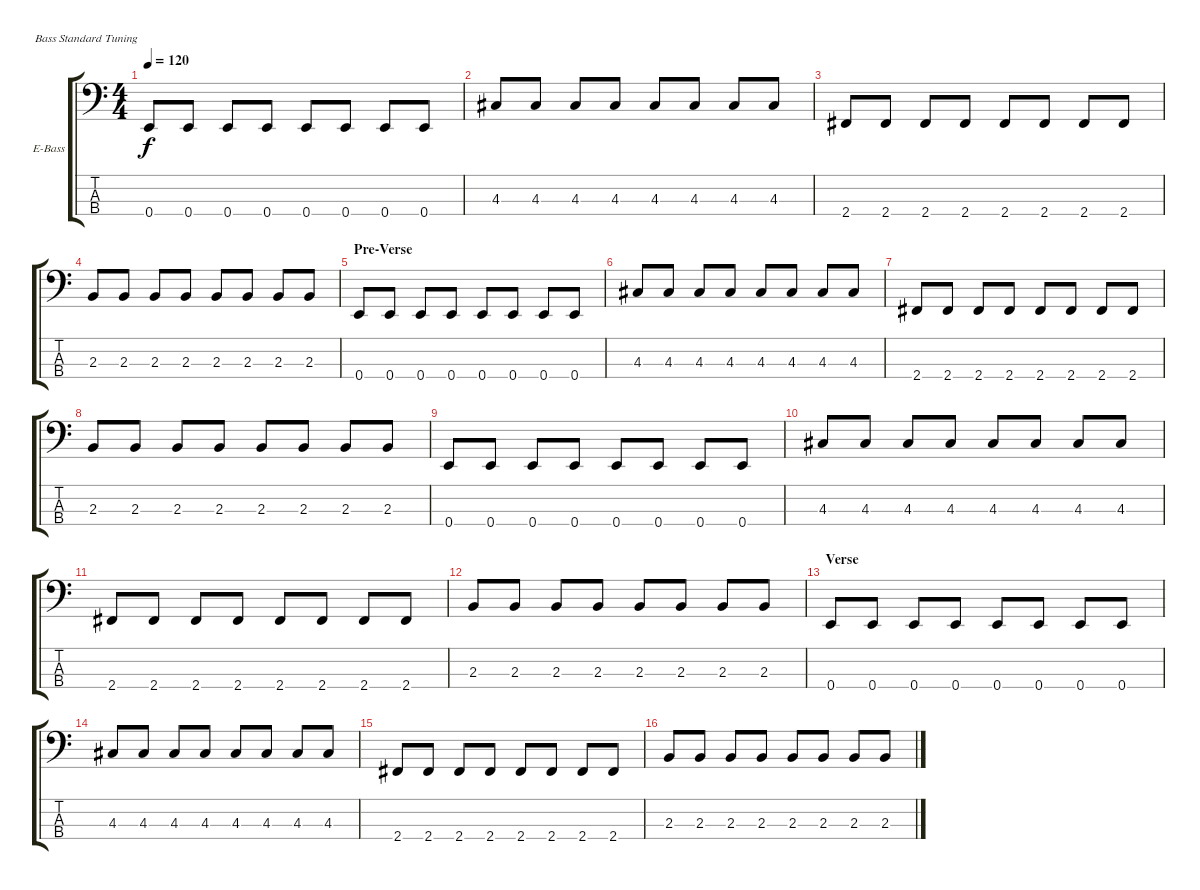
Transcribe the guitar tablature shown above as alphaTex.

\defaultSystemsLayout 4
\bracketExtendMode groupsimilarinstruments
\firstSystemTrackNameOrientation horizontal
\otherSystemsTrackNameOrientation horizontal
\track ("Bass" "E-Bass") {instrument electricbassfinger}
\staff {score tabs}
\tuning (G2 D2 A1 E1)
\ts (4 4)
\tempo 120
\clef f4
\ks c
0.4.8{dy f} 0.4.8 0.4.8 0.4.8 0.4.8 0.4.8 0.4.8 0.4.8 |
4.3.8 4.3.8 4.3.8 4.3.8 4.3.8 4.3.8 4.3.8 4.3.8 |
2.4.8 2.4.8 2.4.8 2.4.8 2.4.8 2.4.8 2.4.8 2.4.8 |
2.3.8 2.3.8 2.3.8 2.3.8 2.3.8 2.3.8 2.3.8 2.3.8 |
\section ("" "Pre-Verse")
0.4.8 0.4.8 0.4.8 0.4.8 0.4.8 0.4.8 0.4.8 0.4.8 |
4.3.8 4.3.8 4.3.8 4.3.8 4.3.8 4.3.8 4.3.8 4.3.8 |
2.4.8 2.4.8 2.4.8 2.4.8 2.4.8 2.4.8 2.4.8 2.4.8 |
2.3.8 2.3.8 2.3.8 2.3.8 2.3.8 2.3.8 2.3.8 2.3.8 |
0.4.8 0.4.8 0.4.8 0.4.8 0.4.8 0.4.8 0.4.8 0.4.8 |
4.3.8 4.3.8 4.3.8 4.3.8 4.3.8 4.3.8 4.3.8 4.3.8 |
2.4.8 2.4.8 2.4.8 2.4.8 2.4.8 2.4.8 2.4.8 2.4.8 |
2.3.8 2.3.8 2.3.8 2.3.8 2.3.8 2.3.8 2.3.8 2.3.8 |
\section ("" "Verse")
0.4.8 0.4.8 0.4.8 0.4.8 0.4.8 0.4.8 0.4.8 0.4.8 |
4.3.8 4.3.8 4.3.8 4.3.8 4.3.8 4.3.8 4.3.8 4.3.8 |
2.4.8 2.4.8 2.4.8 2.4.8 2.4.8 2.4.8 2.4.8 2.4.8 |
2.3.8 2.3.8 2.3.8 2.3.8 2.3.8 2.3.8 2.3.8 2.3.8
